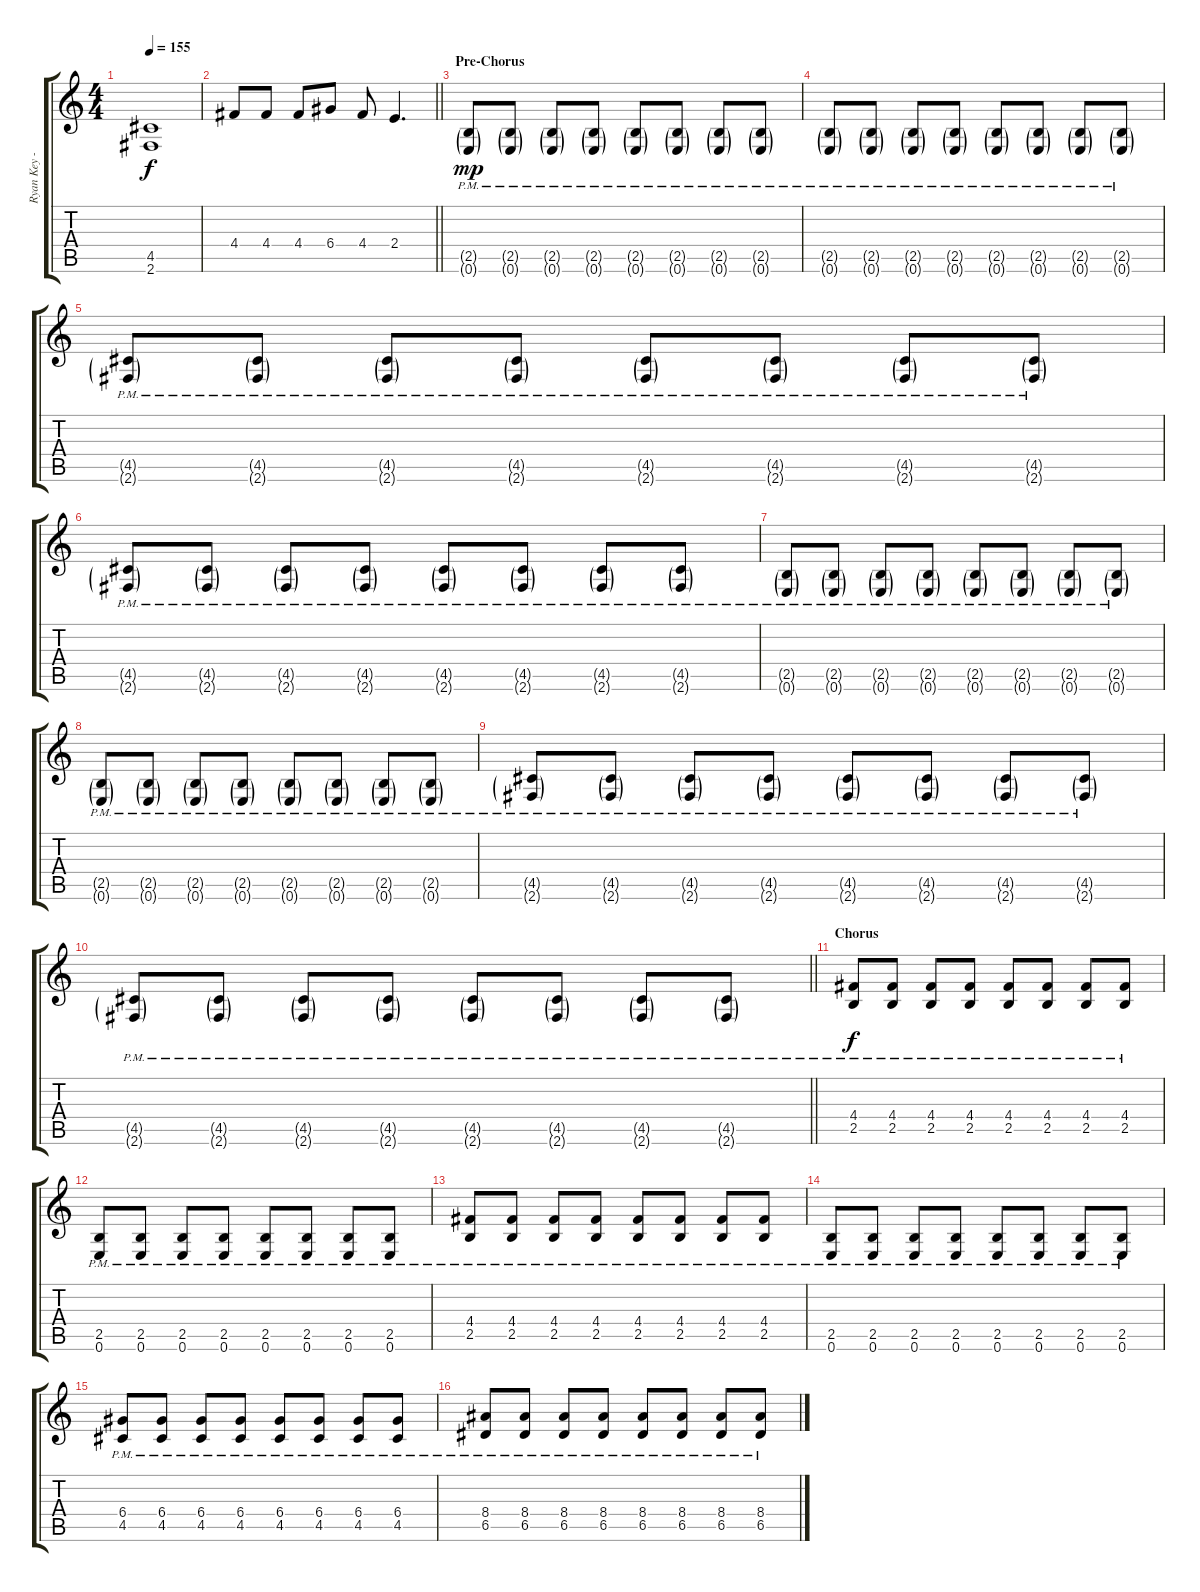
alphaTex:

\track ("Ryan Key - Rythm Guitar" "Ryan Key -") {instrument acousticguitarnylon}
\staff {score tabs}
\tuning (E4 B3 G3 D3 A2 E2) {hide}
\ts (4 4)
\tempo 155
\clef g2
\ks c
(4.5 2.6).1{dy f} |
\barLineRight lightlight
4.4.8 4.4.8 4.4.8 6.4.8 4.4.8 2.4.4{d} |
\section ("" "Pre-Chorus")
(2.5{g pm} 0.6{g pm}).8{dy mp} (2.5{g pm} 0.6{g pm}).8 (2.5{g pm} 0.6{g pm}).8 (2.5{g pm} 0.6{g pm}).8 (2.5{g pm} 0.6{g pm}).8 (2.5{g pm} 0.6{g pm}).8 (2.5{g pm} 0.6{g pm}).8 (2.5{g pm} 0.6{g pm}).8 |
(2.5{g pm} 0.6{g pm}).8 (2.5{g pm} 0.6{g pm}).8 (2.5{g pm} 0.6{g pm}).8 (2.5{g pm} 0.6{g pm}).8 (2.5{g pm} 0.6{g pm}).8 (2.5{g pm} 0.6{g pm}).8 (2.5{g pm} 0.6{g pm}).8 (2.5{g pm} 0.6{g pm}).8 |
(4.5{g pm} 2.6{g pm}).8 (4.5{g pm} 2.6{g pm}).8 (4.5{g pm} 2.6{g pm}).8 (4.5{g pm} 2.6{g pm}).8 (4.5{g pm} 2.6{g pm}).8 (4.5{g pm} 2.6{g pm}).8 (4.5{g pm} 2.6{g pm}).8 (4.5{g pm} 2.6{g pm}).8 |
(4.5{g pm} 2.6{g pm}).8 (4.5{g pm} 2.6{g pm}).8 (4.5{g pm} 2.6{g pm}).8 (4.5{g pm} 2.6{g pm}).8 (4.5{g pm} 2.6{g pm}).8 (4.5{g pm} 2.6{g pm}).8 (4.5{g pm} 2.6{g pm}).8 (4.5{g pm} 2.6{g pm}).8 |
(2.5{g pm} 0.6{g pm}).8 (2.5{g pm} 0.6{g pm}).8 (2.5{g pm} 0.6{g pm}).8 (2.5{g pm} 0.6{g pm}).8 (2.5{g pm} 0.6{g pm}).8 (2.5{g pm} 0.6{g pm}).8 (2.5{g pm} 0.6{g pm}).8 (2.5{g pm} 0.6{g pm}).8 |
(2.5{g pm} 0.6{g pm}).8 (2.5{g pm} 0.6{g pm}).8 (2.5{g pm} 0.6{g pm}).8 (2.5{g pm} 0.6{g pm}).8 (2.5{g pm} 0.6{g pm}).8 (2.5{g pm} 0.6{g pm}).8 (2.5{g pm} 0.6{g pm}).8 (2.5{g pm} 0.6{g pm}).8 |
(4.5{g pm} 2.6{g pm}).8 (4.5{g pm} 2.6{g pm}).8 (4.5{g pm} 2.6{g pm}).8 (4.5{g pm} 2.6{g pm}).8 (4.5{g pm} 2.6{g pm}).8 (4.5{g pm} 2.6{g pm}).8 (4.5{g pm} 2.6{g pm}).8 (4.5{g pm} 2.6{g pm}).8 |
\barLineRight lightlight
(4.5{g pm} 2.6{g pm}).8 (4.5{g pm} 2.6{g pm}).8 (4.5{g pm} 2.6{g pm}).8 (4.5{g pm} 2.6{g pm}).8 (4.5{g pm} 2.6{g pm}).8 (4.5{g pm} 2.6{g pm}).8 (4.5{g pm} 2.6{g pm}).8 (4.5{g pm} 2.6{g pm}).8 |
\section ("" "Chorus")
(4.4{pm} 2.5{pm}).8{dy f} (4.4{pm} 2.5{pm}).8 (4.4{pm} 2.5{pm}).8 (4.4{pm} 2.5{pm}).8 (4.4{pm} 2.5{pm}).8 (4.4{pm} 2.5{pm}).8 (4.4{pm} 2.5{pm}).8 (4.4{pm} 2.5{pm}).8 |
(2.5{pm} 0.6{pm}).8 (2.5{pm} 0.6{pm}).8 (2.5{pm} 0.6{pm}).8 (2.5{pm} 0.6{pm}).8 (2.5{pm} 0.6{pm}).8 (2.5{pm} 0.6{pm}).8 (2.5{pm} 0.6{pm}).8 (2.5{pm} 0.6{pm}).8 |
(4.4{pm} 2.5{pm}).8 (4.4{pm} 2.5{pm}).8 (4.4{pm} 2.5{pm}).8 (4.4{pm} 2.5{pm}).8 (4.4{pm} 2.5{pm}).8 (4.4{pm} 2.5{pm}).8 (4.4{pm} 2.5{pm}).8 (4.4{pm} 2.5{pm}).8 |
(2.5{pm} 0.6{pm}).8 (2.5{pm} 0.6{pm}).8 (2.5{pm} 0.6{pm}).8 (2.5{pm} 0.6{pm}).8 (2.5{pm} 0.6{pm}).8 (2.5{pm} 0.6{pm}).8 (2.5{pm} 0.6{pm}).8 (2.5{pm} 0.6{pm}).8 |
(6.4{pm} 4.5{pm}).8 (6.4{pm} 4.5{pm}).8 (6.4{pm} 4.5{pm}).8 (6.4{pm} 4.5{pm}).8 (6.4{pm} 4.5{pm}).8 (6.4{pm} 4.5{pm}).8 (6.4{pm} 4.5{pm}).8 (6.4{pm} 4.5{pm}).8 |
(8.4{pm} 6.5{pm}).8 (8.4{pm} 6.5{pm}).8 (8.4{pm} 6.5{pm}).8 (8.4{pm} 6.5{pm}).8 (8.4{pm} 6.5{pm}).8 (8.4{pm} 6.5{pm}).8 (8.4{pm} 6.5{pm}).8 (8.4{pm} 6.5{pm}).8
